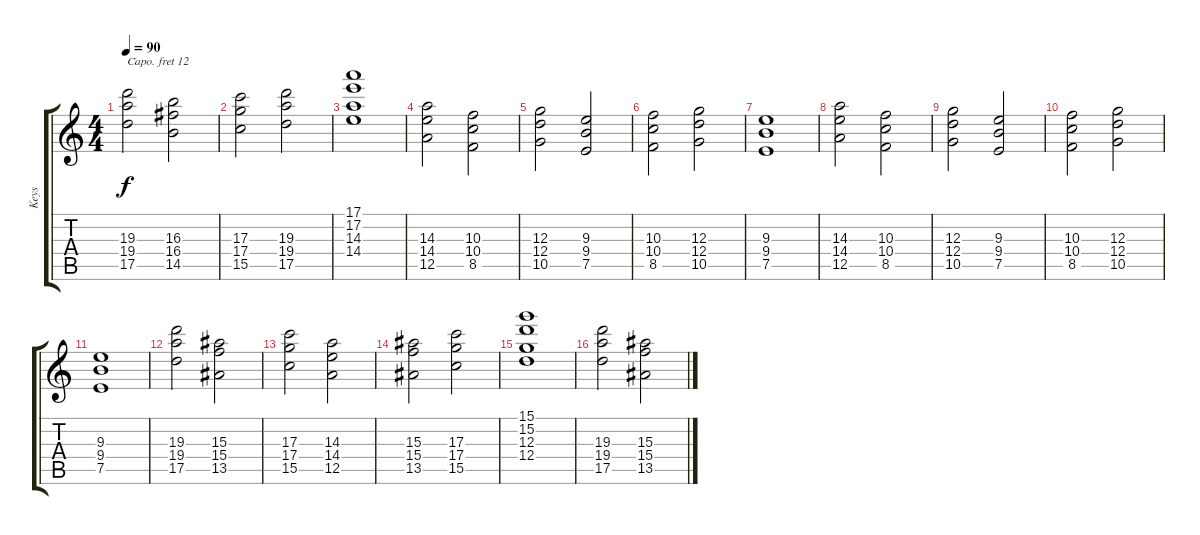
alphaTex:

\track ("Keys" "Keys") {instrument drawbarorgan}
\staff {score tabs}
\capo 12
\tuning (E4 B3 G3 D3 A2 E2) {hide}
\ts (4 4)
\tempo 90
\clef g2
\ks c
(19.3 19.4 17.5).2{dy f} (16.3 16.4 14.5).2 |
(17.3 17.4 15.5).2 (19.3 19.4 17.5).2 |
(17.1 17.2 14.3 14.4).1 |
(14.3 14.4 12.5).2 (10.3 10.4 8.5).2 |
(12.3 12.4 10.5).2 (9.3 9.4 7.5).2 |
(10.3 10.4 8.5).2 (12.3 12.4 10.5).2 |
(9.3 9.4 7.5).1 |
(14.3 14.4 12.5).2 (10.3 10.4 8.5).2 |
(12.3 12.4 10.5).2 (9.3 9.4 7.5).2 |
(10.3 10.4 8.5).2 (12.3 12.4 10.5).2 |
(9.3 9.4 7.5).1 |
(19.3 19.4 17.5).2 (15.3 15.4 13.5).2 |
(17.3 17.4 15.5).2 (14.3 14.4 12.5).2 |
(15.3 15.4 13.5).2 (17.3 17.4 15.5).2 |
(15.1 15.2 12.3 12.4).1 |
(19.3 19.4 17.5).2 (15.3 15.4 13.5).2
